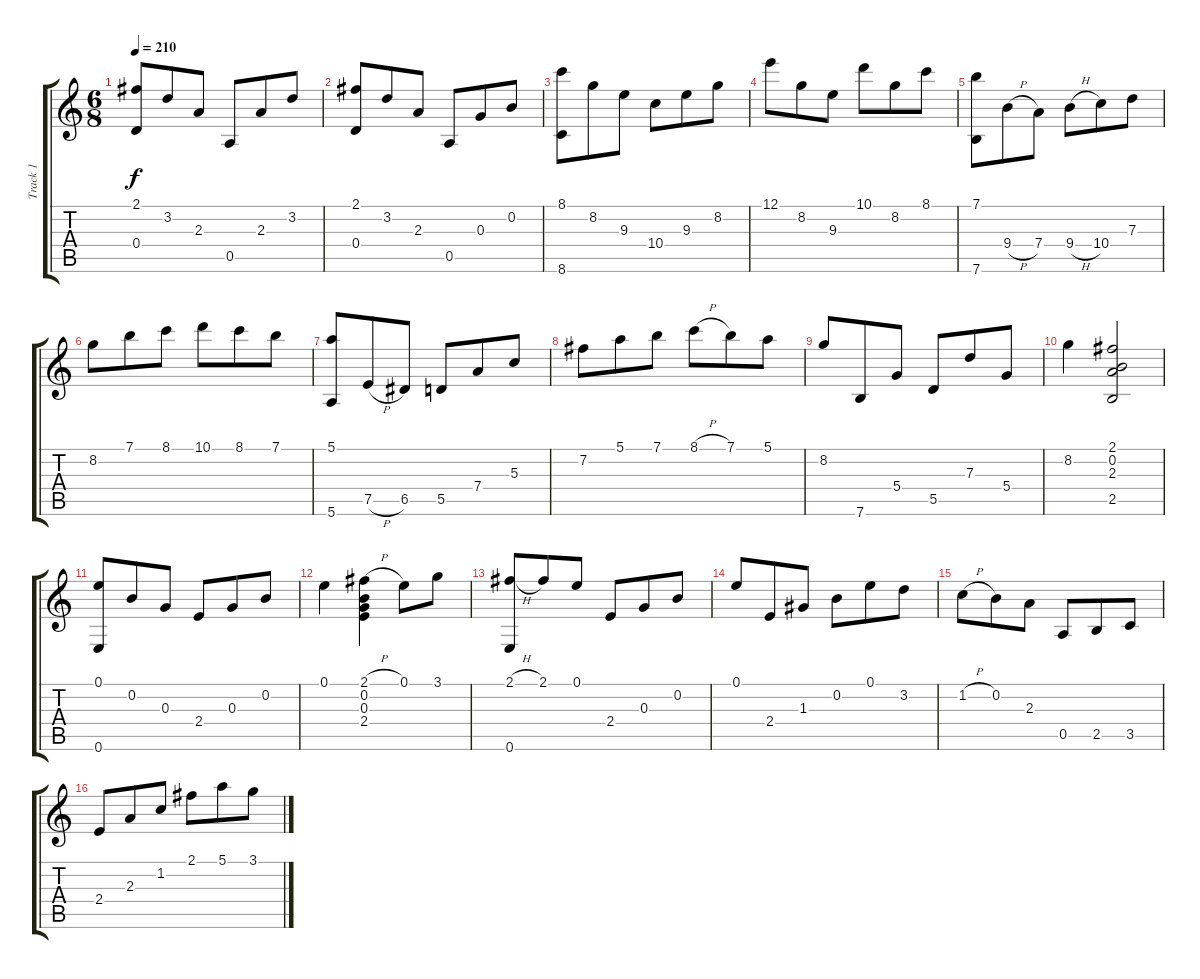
\track ("Track 1" "Track 1") {instrument acousticguitarnylon}
\staff {score tabs}
\tuning (E4 B3 G3 D3 A2 E2) {hide}
\ts (6 8)
\tempo 210
\clef g2
\ks c
(2.1 0.4).8{dy f} 3.2.8 2.3.8 0.5.8 2.3.8 3.2.8 |
(2.1 0.4).8 3.2.8 2.3.8 0.5.8 0.3.8 0.2.8 |
(8.1 8.6).8 8.2.8 9.3.8 10.4.8 9.3.8 8.2.8 |
12.1.8 8.2.8 9.3.8 10.1.8 8.2.8 8.1.8 |
(7.1 7.6).8 9.4{h}.8 7.4.8 9.4{h}.8 10.4.8 7.3.8 |
8.2.8 7.1.8 8.1.8 10.1.8 8.1.8 7.1.8 |
(5.1 5.6).8 7.5{h}.8 6.5.8 5.5.8 7.4.8 5.3.8 |
7.2.8 5.1.8 7.1.8 8.1{h}.8 7.1.8 5.1.8 |
8.2.8 7.6.8 5.4.8 5.5.8 7.3.8 5.4.8 |
8.2.4 (2.1 0.2 2.3 2.5).2 |
(0.1 0.6).8 0.2.8 0.3.8 2.4.8 0.3.8 0.2.8 |
0.1.4 (2.1{h} 0.2 0.3 2.4).4 0.1.8 3.1.8 |
(2.1{h} 0.6).8 2.1.8 0.1.8 2.4.8 0.3.8 0.2.8 |
0.1.8 2.4.8 1.3.8 0.2.8 0.1.8 3.2.8 |
1.2{h}.8 0.2.8 2.3.8 0.5.8 2.5.8 3.5.8 |
2.4.8 2.3.8 1.2.8 2.1.8 5.1.8 3.1.8
